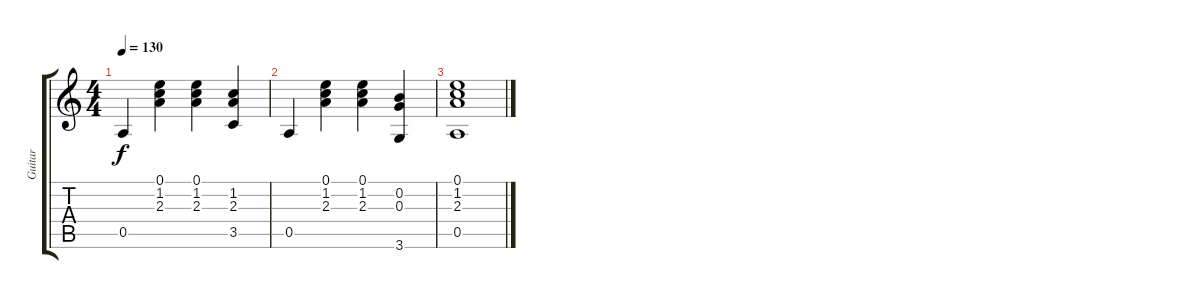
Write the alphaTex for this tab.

\track ("Guitar" "Guitar") {instrument acousticguitarsteel}
\staff {score tabs}
\tuning (E4 B3 G3 D3 A2 E2) {hide}
\ts (4 4)
\tempo 130
\clef g2
\ks c
0.5.4{dy f} (0.1 1.2 2.3).4 (0.1 1.2 2.3).4 (1.2 2.3 3.5).4 |
0.5.4 (0.1 1.2 2.3).4 (0.1 1.2 2.3).4 (0.2 0.3 3.6).4 |
(0.1 1.2 2.3 0.5).1
